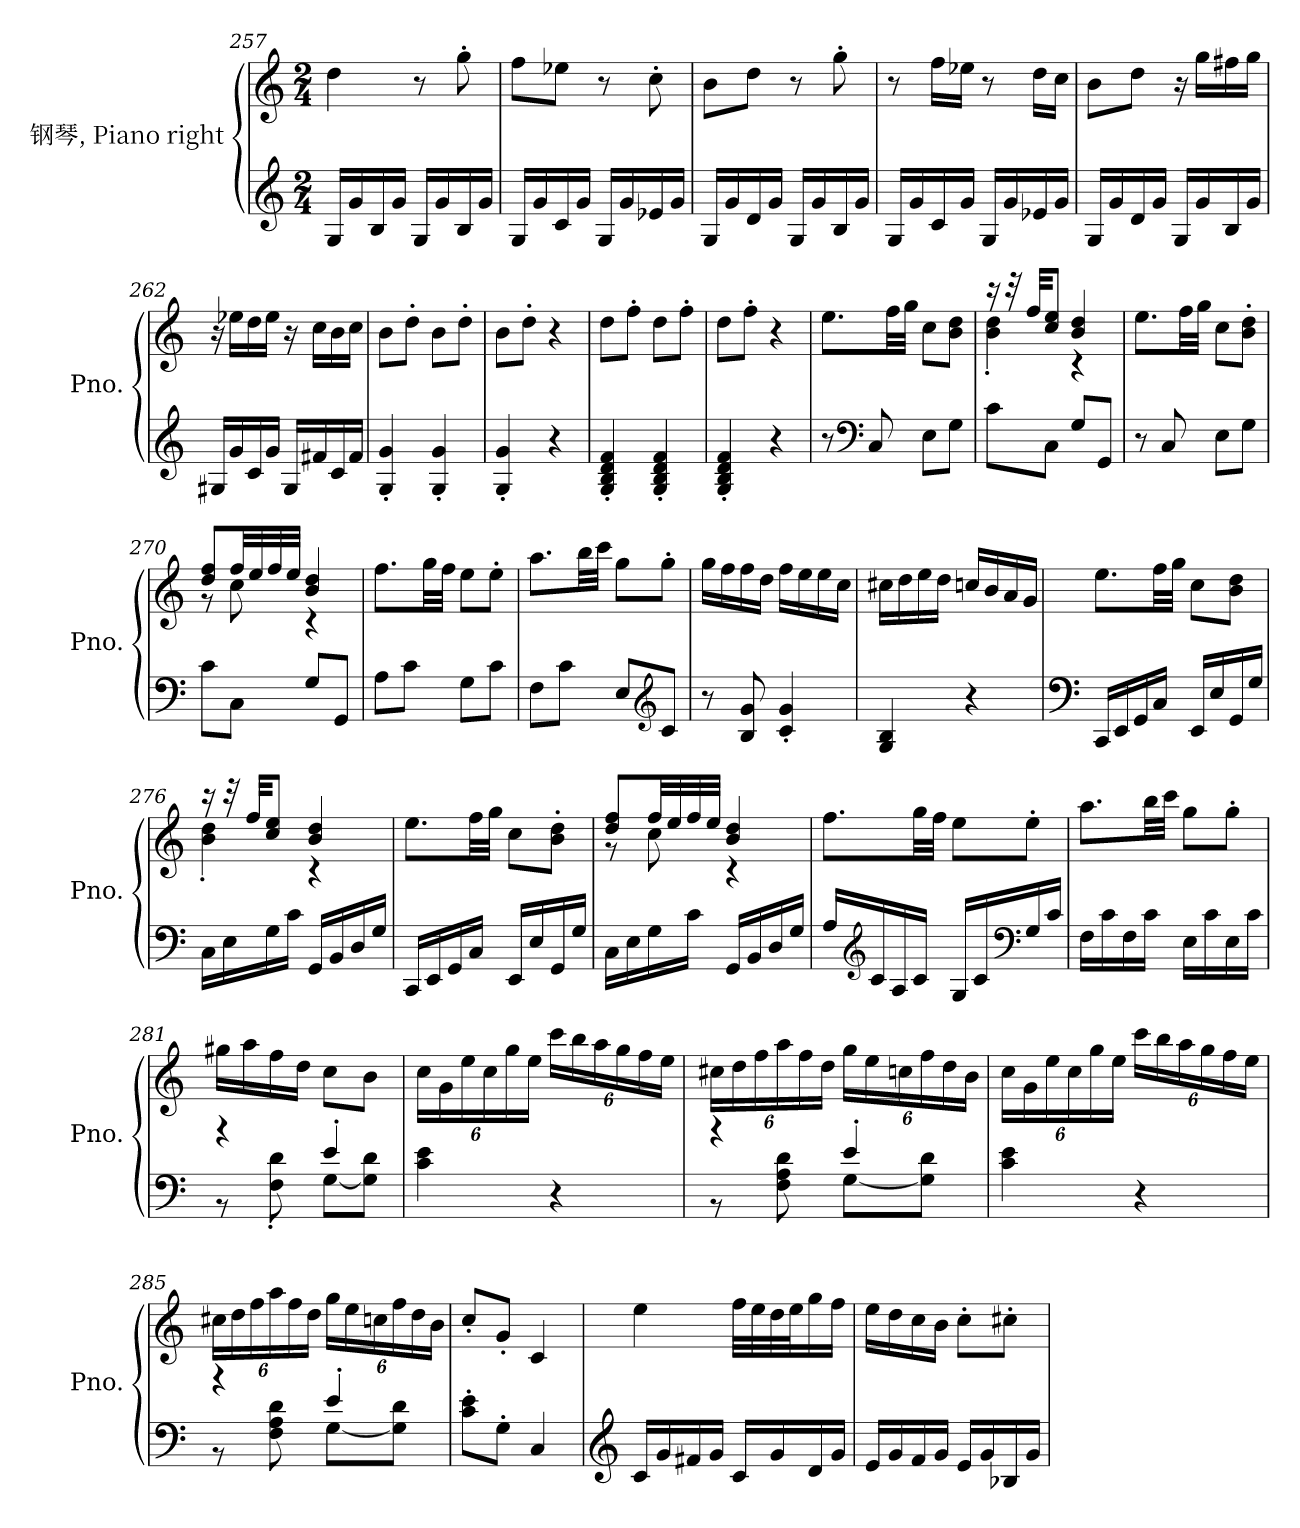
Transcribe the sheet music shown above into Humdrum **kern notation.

**kern	**kern
*part1	*part1
*staff2	*staff1
*I"钢琴, Piano right	*
*I'Pno.	*
!!LO:LB:g=z
*clefG2	*clefG2
*k[]	*k[]
*M2/4	*M2/4
=257	=257
16G/LL	4dd\
16g/	.
16B/	.
16g/JJ	.
16G/LL	8r
16g/	.
16B/	8gg'\
16g/JJ	.
=258	=258
*	*MM84
16G/LL	8ff\L
16g/	.
16c/	8ee-X\J
16g/JJ	.
16G/LL	8r
16g/	.
*	*MM86
16e-X/	8cc'\
16g/JJ	.
=259	=259
*	*MM84
16G/LL	8b\L
16g/	.
16d/	8dd\J
16g/JJ	.
16G/LL	8r
16g/	.
*	*MM86
16B/	8gg'\
16g/JJ	.
=260	=260
*	*MM84
16G/LL	8r
16g/	.
*	*MM86
16c/	16ff\LL
16g/JJ	16ee-X\JJ
*	*MM84
16G/LL	8r
16g/	.
*	*MM86
16e-X/	16dd\LL
16g/JJ	16cc\JJ
=261	=261
*	*MM84
16G/LL	8b\L
16g/	.
16d/	8dd\J
16g/JJ	.
16G/LL	16r
*	*MM86
16g/	16gg\LL
16B/	16ff#X\
16g/JJ	16gg\JJ
!!LO:LB:g=z
=262	=262
*	*MM82
16G#X/LL	16r
*	*MM84
16g/	16ee-X\LL
16c/	16dd\
16g/JJ	16ee-\JJ
*	*MM82
16G#/LL	16r
*	*MM83
16f#X/	16cc\LL
16c/	16b\
16f#/JJ	16cc\JJ
=263	=263
*	*MM84
4G/' 4g/'	8b\L
*	*MM82
.	8dd'\J
*	*MM84
4G/' 4g/'	8b\L
*	*MM82
.	8dd'\J
=264	=264
*	*MM84
4G/' 4g/'	8b\L
.	8dd'\J
4r	4r
=265	=265
*	*MM81
4G/' 4B/' 4d/' 4f/'	8dd\L
*	*MM78
.	8ff'\J
*	*MM81
4G/' 4B/' 4d/' 4f/'	8dd\L
*	*MM78
.	8ff'\J
=266	=266
*	*MM80
4G/' 4B/' 4d/' 4f/'	8dd\L
.	8ff'\J
4r	4r
=267	=267
*	*MM84
8r	8.ee\L
*clefF4	*
8C/	.
.	32ff\LL
.	32gg\JJJ
8E\L	8cc\L
8G\J	8b\ 8dd\J
=268	=268
*	*^
8c\L	16r	4b\' 4dd\'
.	32r	.
.	32ff/KKL	.
8C\J	8cc/ 8ee/J	.
8G/L	4b/ 4dd/	4r
8GG/J	.	.
*	*v	*v
!!LO:PB:g=z
=269	=269
*	*MM84
8r	8.ee\L
8C/	.
.	32ff\LL
.	32gg\JJJ
8E\L	8cc\L
8G\J	8b\' 8dd\'J
=270	=270
*	*^
8c\L	8dd/ 8ff/L	8r
*	*MM83	*
8C\J	32ff/LL	8cc\
.	32ee/	.
.	32ff/	.
.	32ee/JJJ	.
*	*MM82	*
8G/L	4b/ 4dd/	4r
8GG/J	.	.
*	*v	*v
=271	=271
*	*MM84
8A\L	8.ff\L
8c\J	.
.	32gg\LL
.	32ff\JJJ
8G\L	8ee\L
*	*MM82
8c\J	8ee'\J
=272	=272
*	*MM84
8F\L	8.aa\L
8c\J	.
.	32bb\LL
.	32ccc\JJJ
8E/L	8gg\L
*clefG2	*
8c/J	8gg'\J
=273	=273
8r	16gg\LL
.	16ff\
8B/ 8g/	16ff\
.	16dd\JJ
4c/' 4g/'	16ff\LL
.	16ee\
.	16ee\
.	16cc\JJ
=274	=274
4G/ 4B/	16cc#X\LL
.	16dd\
.	16ee\
.	16dd\JJ
*	*MM82
4r	16ccn/LL
.	16b/
.	16a/
.	16g/JJ
!!LO:LB:g=z
=275	=275
*clefF4	*
*	*MM84
16CC/LL	8.ee\L
16EE/	.
16GG/	.
16C/JJ	32ff\LL
.	32gg\JJJ
16EE/LL	8cc\L
16E/	.
16GG/	8b\ 8dd\J
16G/JJ	.
=276	=276
*	*^
16C\LL	16r	4b\' 4dd\'
16E\	32r	.
.	32ff/KKL	.
16G\	8cc/ 8ee/J	.
16c\JJ	.	.
*	*MM83	*
16GG/LL	4b/ 4dd/	4r
16BB/	.	.
16D/	.	.
16G/JJ	.	.
*	*v	*v
=277	=277
*	*MM84
16CC/LL	8.ee\L
16EE/	.
16GG/	.
16C/JJ	32ff\LL
.	32gg\JJJ
16EE/LL	8cc\L
16E/	.
16GG/	8b\' 8dd\'J
16G/JJ	.
=278	=278
*	*^
16C\LL	8dd/ 8ff/L	8r
16E\	.	.
*	*MM83	*
16G\	32ff/LL	8cc\
.	32ee/	.
16c\JJ	32ff/	.
.	32ee/JJJ	.
16GG/LL	4b/ 4dd/	4r
16BB/	.	.
16D/	.	.
16G/JJ	.	.
*	*v	*v
!!LO:LB:g=z
=279	=279
*	*MM84
16A/LL	8.ff\L
*clefG2	*
16c/	.
16A/	.
16c/JJ	32gg\LL
.	32ff\JJJ
16G/LL	8ee\L
16c/	.
*clefF4	*
*	*MM82
16G/	8ee'\J
16c/JJ	.
=280	=280
*	*MM84
16F\LL	8.aa\L
16c\	.
16F\	.
16c\JJ	32bb\LL
.	32ccc\JJJ
16E\LL	8gg\L
16c\	.
16E\	8gg'\J
16c\JJ	.
=281	=281
*	*MM82
*^	*
4r	8r	16gg#X\LL
.	.	16aa\
*	*	*MM84
.	8F\' 8d\'	16ff\
.	.	16dd\JJ
*	*	*MM80
4e'/	[8G\L	8cc\L
.	8G\] 8d\J	8b\J
*v	*v	*
=282	=282
*	*Xbrackettup
*	*MM82
4c\ 4e\	24cc\LL
.	24g\
.	24ee\
.	24cc\
.	24gg\
.	24ee\JJ
*	*MM84
4r	24ccc\LL
.	24bb\
.	24aa\
.	24gg\
.	24ff\
.	24ee\JJ
!!LO:LB:g=z
=283	=283
*	*MM82
*^	*
4r	8r	24cc#X\LL
.	.	24dd\
.	.	24ff\
*	*	*MM84
.	8F\ 8A\ 8d\	24aa\
.	.	24ff\
.	.	24dd\JJ
4e'/	[8G\L	24gg\LL
.	.	24ee\
.	.	24ccn\
*	*	*MM82
.	8G\] 8d\J	24ff\
.	.	24dd\
.	.	24b\JJ
*v	*v	*
=284	=284
4c\ 4e\	24cc\LL
.	24g\
.	24ee\
.	24cc\
.	24gg\
.	24ee\JJ
*	*MM84
4r	24ccc\LL
.	24bb\
.	24aa\
.	24gg\
.	24ff\
.	24ee\JJ
=285	=285
*	*MM82
*^	*
4r	8r	24cc#X\LL
.	.	24dd\
.	.	24ff\
*	*	*MM85
.	8F\ 8A\ 8d\	24aa\
.	.	24ff\
.	.	24dd\JJ
4e'/	[8G\L	24gg\LL
.	.	24ee\
.	.	24ccn\
*	*	*MM82
.	8G\] 8d\J	24ff\
.	.	24dd\
.	.	24b\JJ
*v	*v	*
=286	=286
*	*MM77
8c\' 8e\'L	8cc'/L
*	*MM68
8G'\J	8g'/J
4C/	4c/
!!LO:LB:g=z
=287	=287
*clefG2	*
*	*MM84
16c/LL	4ee\
16g/	.
16f#X/	.
16g/JJ	.
16c/LL	32ff\LLL
.	32ee\
16g/	32dd\
.	32ee\J
16d/	16gg\
16g/JJ	16ff\JJ
=288	=288
16e/LL	16ee\LL
16g/	16dd\
16f/	16cc\
*	*MM80
16g/JJ	16b\JJ
*	*MM84
16e/LL	8cc'\L
16g/	.
16B-X/	8cc#X'\J
16g/JJ	.
=	=
*-	*-
